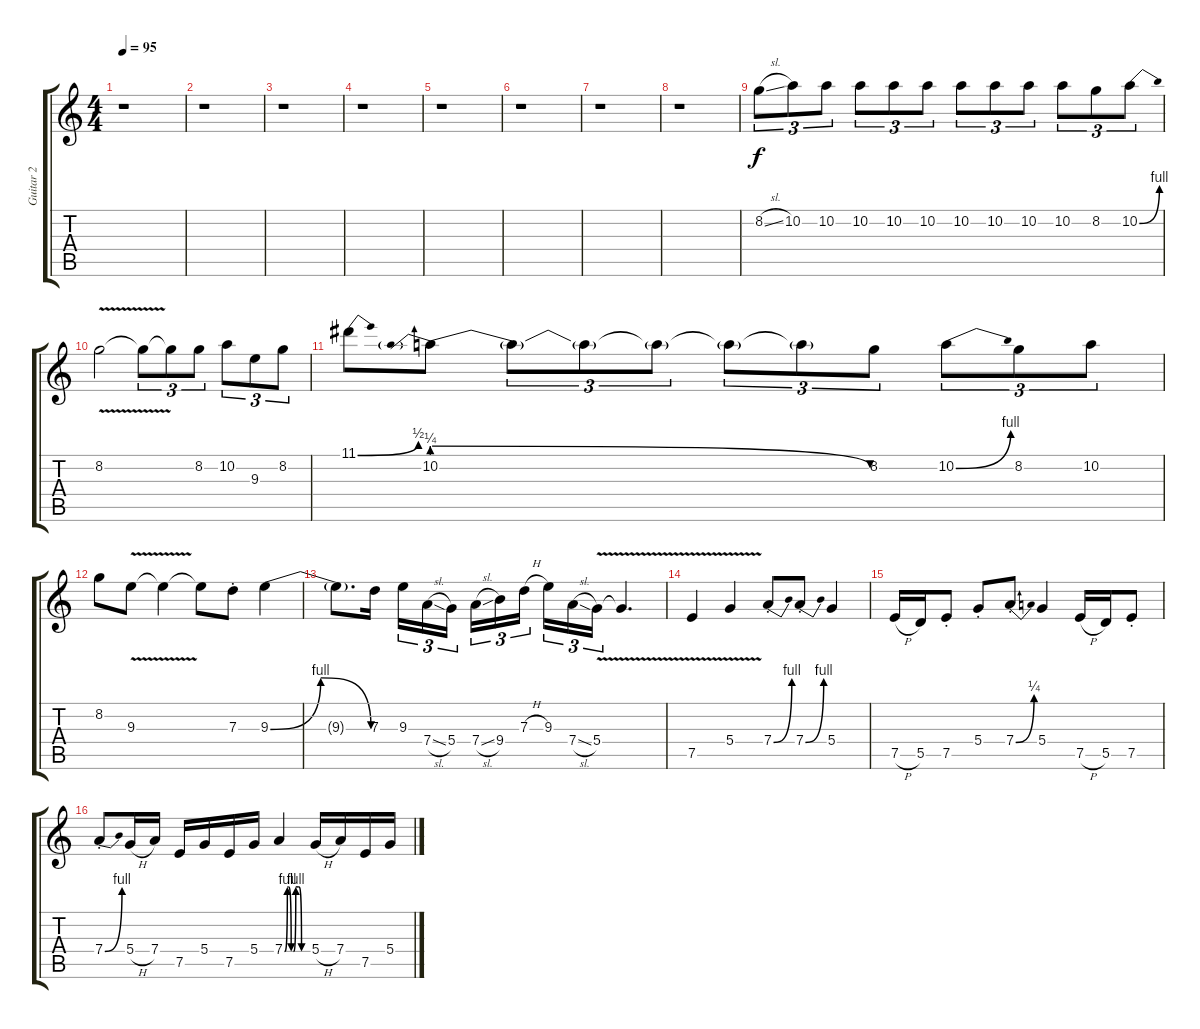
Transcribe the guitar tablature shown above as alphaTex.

\track ("Guitar 2" "Guitar 2") {instrument overdrivenguitar}
\staff {score tabs}
\tuning (E4 B3 G3 D3 A2 E2) {hide}
\ts (4 4)
\tempo 95
\clef g2
\ks c
r.1{dy f} |
r.1 |
r.1 |
r.1 |
r.1 |
r.1 |
r.1 |
r.1 |
8.2{sl}.8{tu (3 2)} 10.2.8{tu (3 2)} 10.2.8{tu (3 2)} 10.2.8{tu (3 2)} 10.2.8{tu (3 2)} 10.2.8{tu (3 2)} 10.2.8{tu (3 2)} 10.2.8{tu (3 2)} 10.2.8{tu (3 2)} 10.2.8{tu (3 2)} 8.2.8{tu (3 2)} 10.2{be (bend 0 0 60 4)}.8{tu (3 2)} |
8.2{v}.2 8.2{t}.8{tu (3 2)} 8.2{t}.8{tu (3 2)} 8.2.8{tu (3 2)} 10.2.8{tu (3 2)} 9.3.8{tu (3 2)} 8.2.8{tu (3 2)} |
11.1{be (bend 0 0 60 2)}.8 10.2{be (prebendrelease 0 1 60 0)}.8 10.2{t}.8{tu (3 2)} 10.2{t}.8{tu (3 2)} 10.2{t}.8{tu (3 2)} 10.2{t}.8{tu (3 2)} 10.2{t}.8{tu (3 2)} 8.2.8{tu (3 2)} 10.2{be (bend 0 0 60 4)}.8{tu (3 2)} 8.2.8{tu (3 2)} 10.2.8{tu (3 2)} |
8.2.8 9.3{v}.8 9.3{t}.4 9.3{t}.8 7.3{st}.8 9.3{be (bendrelease 0 0 15 4 45 4 60 0)}.4 |
9.3{t}.8{d} 7.3.16 9.3.16{tu (3 2)} 7.4{sl}.16{tu (3 2)} 5.4.16{tu (3 2) beam splitsecondary} 7.4{sl}.16{tu (3 2)} 9.4.16{tu (3 2)} 7.3{h}.16{tu (3 2)} 9.3.16{tu (3 2)} 7.4{sl}.16{tu (3 2)} 5.4{v}.16{tu (3 2)} 5.4{t}.4{d} |
7.5{v}.4 5.4{v}.4 7.4{be (bend 0 0 60 4) st}.8 7.4{be (bend 0 0 60 4) st}.8 5.4.4 |
7.5{h}.16 5.5.16 7.5{st}.8 5.4{st}.8 7.4{be (bend 0 0 60 1) st}.8 5.4.4 7.5{h}.16 5.5.16 7.5{st}.8 |
7.4{be (bend 0 0 60 4) st}.8 5.4{h}.16 7.4.16 7.5.16 5.4.16 7.5.16 5.4.16 7.4{be (custom 0 0 7 4 10 4 17 0 23 0 29 4 37 4 44 0 60 0)}.4 5.4{h}.16 7.4.16 7.5.16 5.4.16
